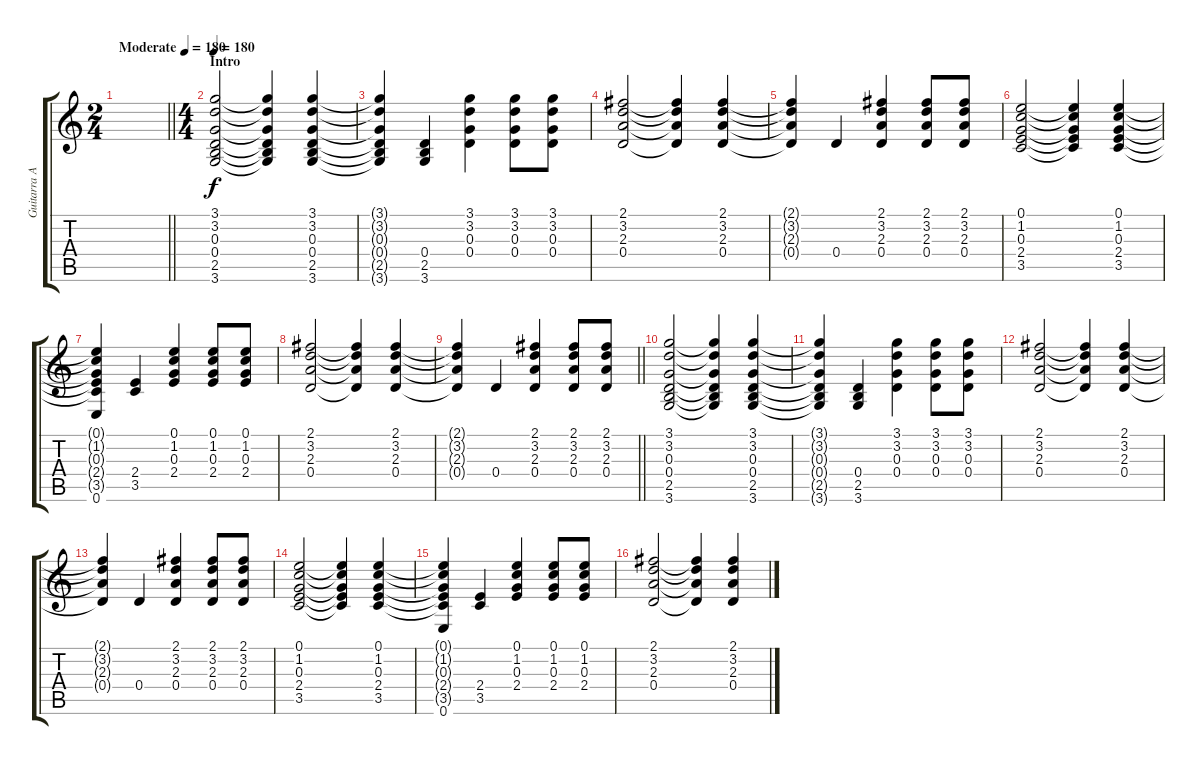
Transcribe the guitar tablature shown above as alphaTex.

\track ("Guitarra Acustica" "Guitarra A") {instrument acousticguitarsteel}
\staff {score tabs}
\tuning (E4 B3 G3 D3 A2 E2) {hide}
\ts (2 4)
\tempo (180 "Moderate")
\tempo 150
\tempo (180 "Moderate")
\clef g2
\barLineRight lightlight
\ks c
|
\ts (4 4)
\section ("" "Intro")
\tempo 180
(3.1 3.2 0.3 0.4 2.5 3.6).2 (3.1{t} 3.2{t} 0.3{t} 0.4{t} 2.5{t} 3.6{t}).4 (3.1 3.2 0.3 0.4 2.5 3.6).4 |
(3.1{t} 3.2{t} 0.3{t} 0.4{t} 2.5{t} 3.6{t}).4 (0.4 2.5 3.6).4 (3.1 3.2 0.3 0.4).4 (3.1 3.2 0.3 0.4).8 (3.1 3.2 0.3 0.4).8 |
(2.1 3.2 2.3 0.4).2 (2.1{t} 3.2{t} 2.3{t} 0.4{t}).4 (2.1 3.2 2.3 0.4).4 |
(2.1{t} 3.2{t} 2.3{t} 0.4{t}).4 0.4.4 (2.1 3.2 2.3 0.4).4 (2.1 3.2 2.3 0.4).8 (2.1 3.2 2.3 0.4).8 |
(0.1 1.2 0.3 2.4 3.5).2 (0.1{t} 1.2{t} 0.3{t} 2.4{t} 3.5{t}).4 (0.1 1.2 0.3 2.4 3.5).4 |
(0.1{t} 1.2{t} 0.3{t} 2.4{t} 3.5{t} 0.6).4 (2.4 3.5).4 (0.1 1.2 0.3 2.4).4 (0.1 1.2 0.3 2.4).8 (0.1 1.2 0.3 2.4).8 |
(2.1 3.2 2.3 0.4).2 (2.1{t} 3.2{t} 2.3{t} 0.4{t}).4 (2.1 3.2 2.3 0.4).4 |
\barLineRight lightlight
(2.1{t} 3.2{t} 2.3{t} 0.4{t}).4 0.4.4 (2.1 3.2 2.3 0.4).4 (2.1 3.2 2.3 0.4).8 (2.1 3.2 2.3 0.4).8 |
\section ("" "")
(3.1 3.2 0.3 0.4 2.5 3.6).2 (3.1{t} 3.2{t} 0.3{t} 0.4{t} 2.5{t} 3.6{t}).4 (3.1 3.2 0.3 0.4 2.5 3.6).4 |
(3.1{t} 3.2{t} 0.3{t} 0.4{t} 2.5{t} 3.6{t}).4 (0.4 2.5 3.6).4 (3.1 3.2 0.3 0.4).4 (3.1 3.2 0.3 0.4).8 (3.1 3.2 0.3 0.4).8 |
(2.1 3.2 2.3 0.4).2 (2.1{t} 3.2{t} 2.3{t} 0.4{t}).4 (2.1 3.2 2.3 0.4).4 |
(2.1{t} 3.2{t} 2.3{t} 0.4{t}).4 0.4.4 (2.1 3.2 2.3 0.4).4 (2.1 3.2 2.3 0.4).8 (2.1 3.2 2.3 0.4).8 |
(0.1 1.2 0.3 2.4 3.5).2 (0.1{t} 1.2{t} 0.3{t} 2.4{t} 3.5{t}).4 (0.1 1.2 0.3 2.4 3.5).4 |
(0.1{t} 1.2{t} 0.3{t} 2.4{t} 3.5{t} 0.6).4 (2.4 3.5).4 (0.1 1.2 0.3 2.4).4 (0.1 1.2 0.3 2.4).8 (0.1 1.2 0.3 2.4).8 |
(2.1 3.2 2.3 0.4).2 (2.1{t} 3.2{t} 2.3{t} 0.4{t}).4 (2.1 3.2 2.3 0.4).4
